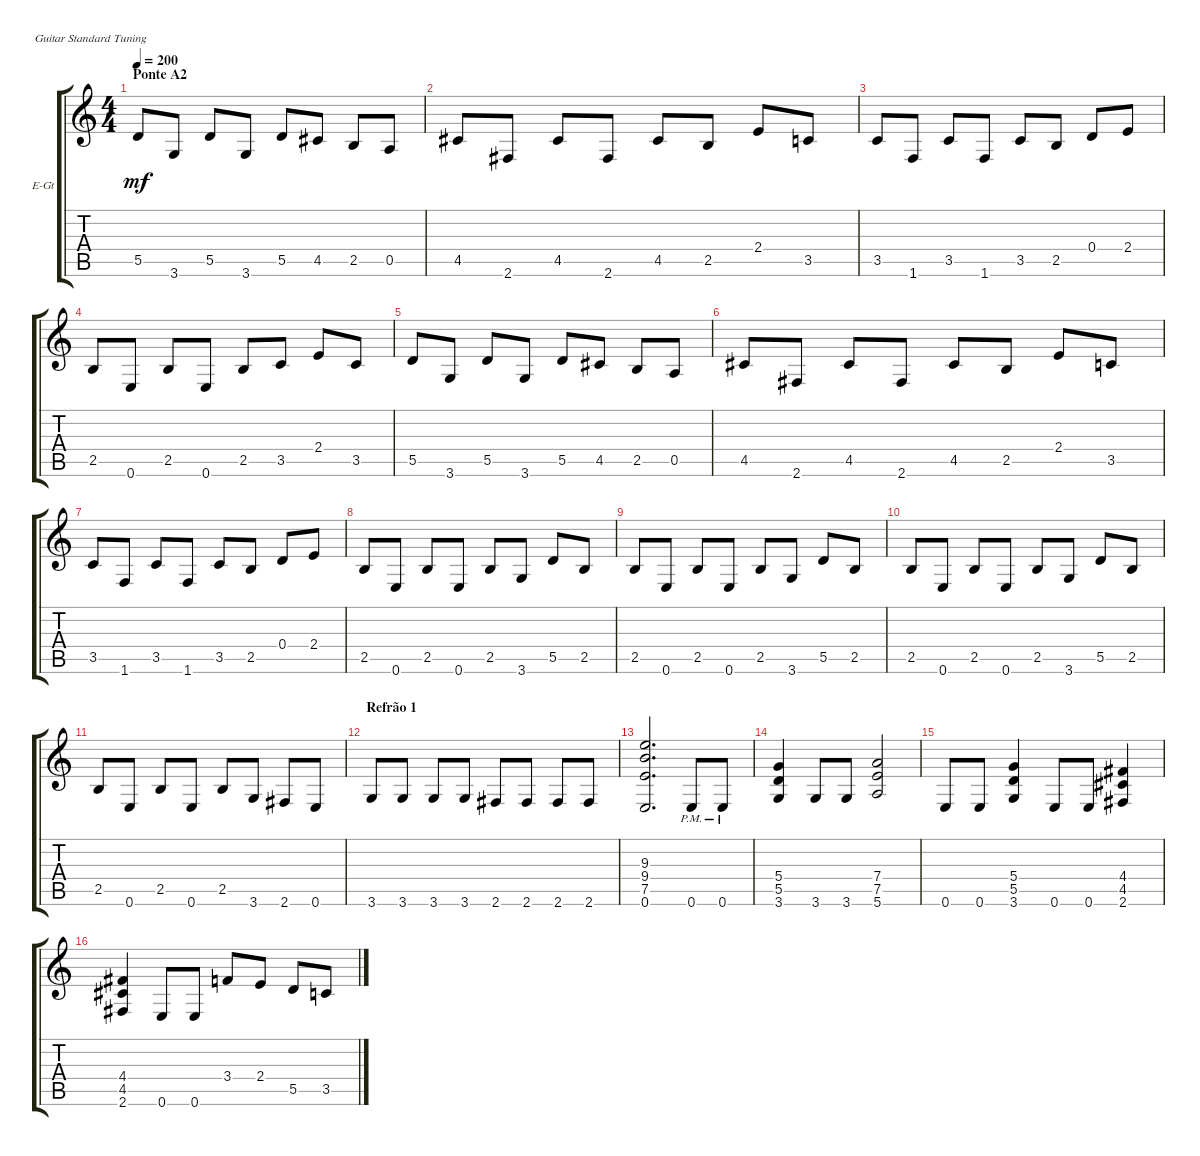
\defaultSystemsLayout 4
\bracketExtendMode groupsimilarinstruments
\firstSystemTrackNameOrientation horizontal
\otherSystemsTrackNameOrientation horizontal
\track ("Gtr2" "E-Gt") {instrument distortionguitar}
\staff {score tabs}
\tuning (E4 B3 G3 D3 A2 E2)
\ts (4 4)
\section ("" "Ponte A2")
\tempo 200
\clef g2
\ks c
5.5.8{dy mf} 3.6.8 5.5.8 3.6.8 5.5.8 4.5.8 2.5.8 0.5.8 |
4.5.8 2.6.8 4.5.8 2.6.8 4.5.8 2.5.8 2.4.8 3.5.8 |
3.5.8 1.6.8 3.5.8 1.6.8 3.5.8 2.5.8 0.4.8 2.4.8 |
2.5.8 0.6.8 2.5.8 0.6.8 2.5.8 3.5.8 2.4.8 3.5.8 |
5.5.8 3.6.8 5.5.8 3.6.8 5.5.8 4.5.8 2.5.8 0.5.8 |
4.5.8 2.6.8 4.5.8 2.6.8 4.5.8 2.5.8 2.4.8 3.5.8 |
3.5.8 1.6.8 3.5.8 1.6.8 3.5.8 2.5.8 0.4.8 2.4.8 |
2.5.8 0.6.8 2.5.8 0.6.8 2.5.8 3.6.8 5.5.8 2.5.8 |
2.5.8 0.6.8 2.5.8 0.6.8 2.5.8 3.6.8 5.5.8 2.5.8 |
2.5.8 0.6.8 2.5.8 0.6.8 2.5.8 3.6.8 5.5.8 2.5.8 |
2.5.8 0.6.8 2.5.8 0.6.8 2.5.8 3.6.8 2.6.8 0.6.8 |
\section ("" "Refrão 1")
3.6.8 3.6.8 3.6.8 3.6.8 2.6.8 2.6.8 2.6.8 2.6.8 |
(0.6 7.5 9.4 9.3).2{d} 0.6{pm}.8 0.6{pm}.8 |
(3.6 5.5 5.4).4 3.6.8 3.6.8 (5.6 7.5 7.4).2 |
0.6.8 0.6.8 (3.6 5.5 5.4).4 0.6.8 0.6.8 (2.6 4.5 4.4).4 |
(2.6 4.5 4.4).4 0.6.8 0.6.8 3.4.8 2.4.8 5.5.8 3.5.8
